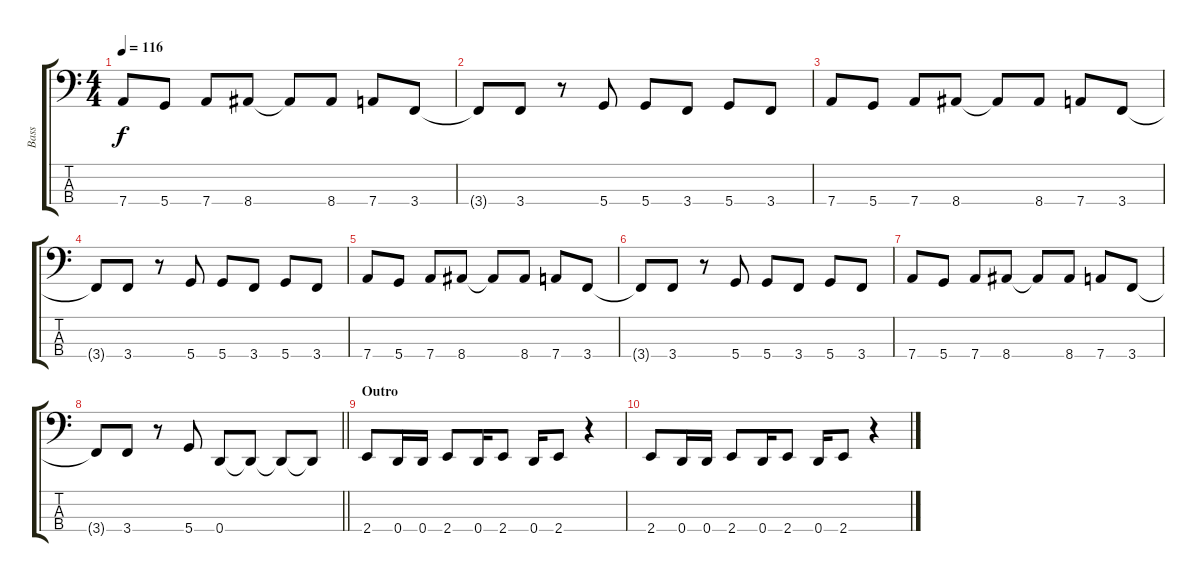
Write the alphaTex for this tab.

\track ("Bass" "Bass") {instrument electricbassfinger}
\staff {score tabs}
\tuning (F2 C2 G1 D1) {hide}
\ts (4 4)
\tempo 116
\clef f4
\ks c
7.4.8{dy f} 5.4.8 7.4.8 8.4.8 8.4{t}.8 8.4.8 7.4.8 3.4.8 |
3.4{t}.8 3.4.8 r.8 5.4.8 5.4.8 3.4.8 5.4.8 3.4.8 |
7.4.8 5.4.8 7.4.8 8.4.8 8.4{t}.8 8.4.8 7.4.8 3.4.8 |
3.4{t}.8 3.4.8 r.8 5.4.8 5.4.8 3.4.8 5.4.8 3.4.8 |
7.4.8 5.4.8 7.4.8 8.4.8 8.4{t}.8 8.4.8 7.4.8 3.4.8 |
3.4{t}.8 3.4.8 r.8 5.4.8 5.4.8 3.4.8 5.4.8 3.4.8 |
7.4.8 5.4.8 7.4.8 8.4.8 8.4{t}.8 8.4.8 7.4.8 3.4.8 |
\barLineRight lightlight
3.4{t}.8 3.4.8 r.8 5.4.8 0.4.8 0.4{t}.8 0.4{t}.8 0.4{t}.8 |
\section ("" "Outro")
2.4.8 0.4.16 0.4.16 2.4.8 0.4.16 2.4.8 0.4.16 2.4.8 r.4 |
2.4.8 0.4.16 0.4.16 2.4.8 0.4.16 2.4.8 0.4.16 2.4.8 r.4
